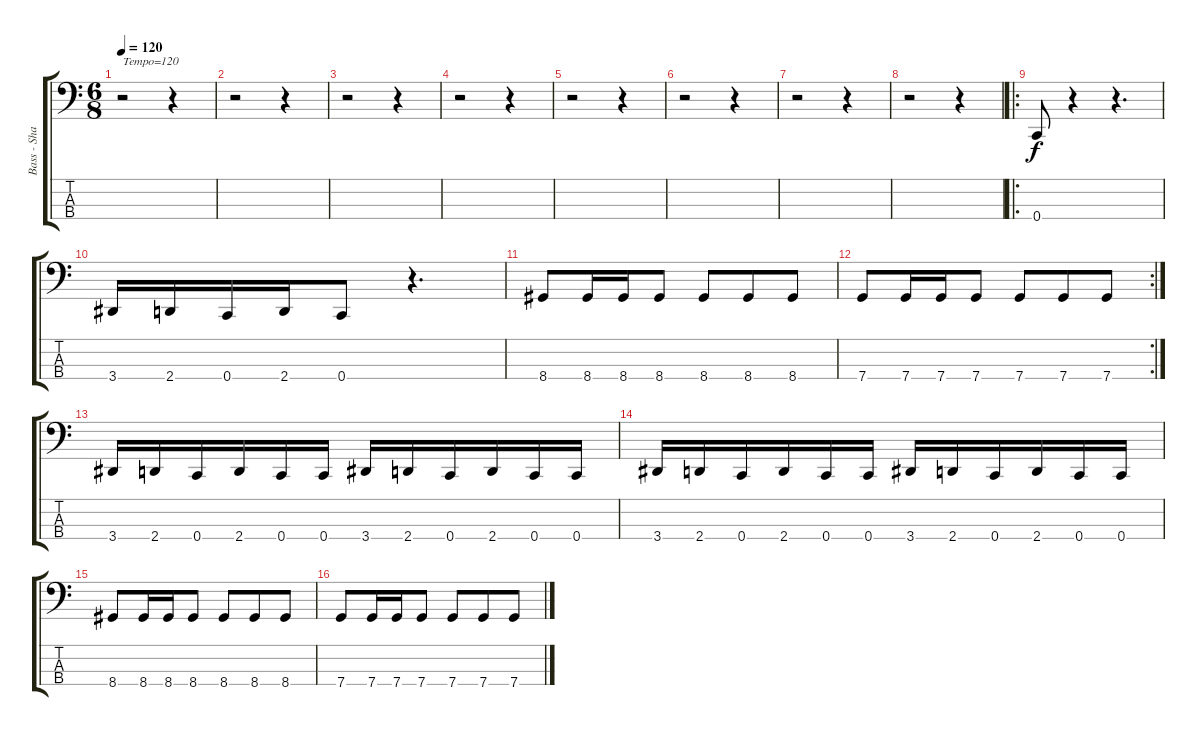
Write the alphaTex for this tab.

\track ("Bass - Shavo" "Bass - Sha") {instrument electricbassfinger}
\staff {score tabs}
\tuning (F2 C2 G1 C1) {hide}
\ts (6 8)
\tempo 120
\clef f4
\ks c
r.2{txt "Tempo=120" dy f instrument electricbassfinger} r.4 |
r.2 r.4 |
r.2 r.4 |
r.2 r.4 |
r.2 r.4 |
r.2 r.4 |
r.2 r.4 |
r.2 r.4 |
\ro
0.4.8 r.4 r.4{d} |
3.4.16 2.4.16 0.4.16 2.4.16 0.4.8 r.4{d} |
8.4.8 8.4.16 8.4.16 8.4.8 8.4.8 8.4.8 8.4.8 |
\rc 2
7.4.8 7.4.16 7.4.16 7.4.8 7.4.8 7.4.8 7.4.8 |
3.4.16 2.4.16 0.4.16 2.4.16 0.4.16 0.4.16 3.4.16 2.4.16 0.4.16 2.4.16 0.4.16 0.4.16 |
3.4.16 2.4.16 0.4.16 2.4.16 0.4.16 0.4.16 3.4.16 2.4.16 0.4.16 2.4.16 0.4.16 0.4.16 |
8.4.8 8.4.16 8.4.16 8.4.8 8.4.8 8.4.8 8.4.8 |
7.4.8 7.4.16 7.4.16 7.4.8 7.4.8 7.4.8 7.4.8
